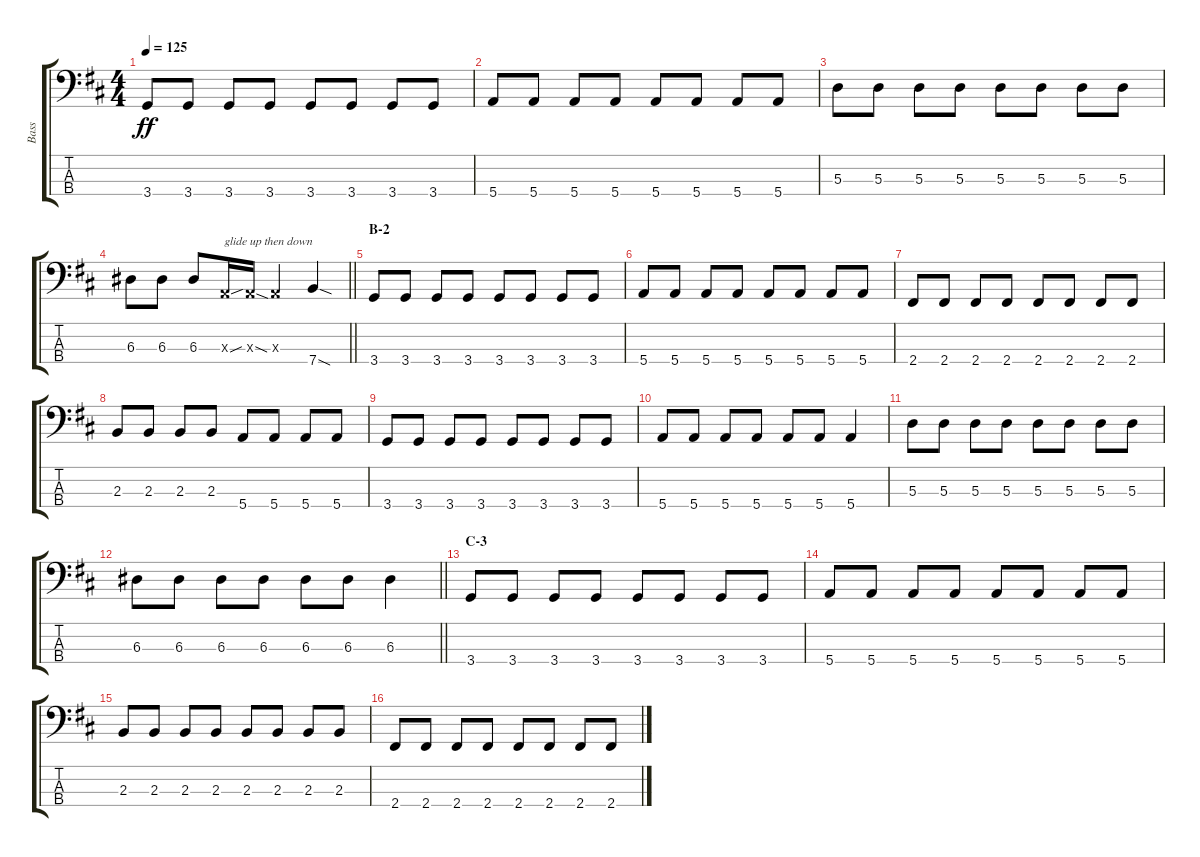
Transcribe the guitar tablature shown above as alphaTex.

\track ("Bass" "Bass") {instrument electricbasspick}
\staff {score tabs}
\tuning (G2 D2 A1 E1) {hide}
\ts (4 4)
\tempo 125
\clef f4
\ks d
3.4.8{dy ff} 3.4.8 3.4.8 3.4.8 3.4.8 3.4.8 3.4.8 3.4.8 |
5.4.8 5.4.8 5.4.8 5.4.8 5.4.8 5.4.8 5.4.8 5.4.8 |
5.3.8 5.3.8 5.3.8 5.3.8 5.3.8 5.3.8 5.3.8 5.3.8 |
\barLineRight lightlight
6.3.8 6.3.8 6.3.8 0.3{sou x}.16{txt "glide up then down"} 0.3{sod x}.16 0.3{x}.4 7.4{sod}.4 |
\section ("" "B-2")
3.4.8 3.4.8 3.4.8 3.4.8 3.4.8 3.4.8 3.4.8 3.4.8 |
5.4.8 5.4.8 5.4.8 5.4.8 5.4.8 5.4.8 5.4.8 5.4.8 |
2.4.8 2.4.8 2.4.8 2.4.8 2.4.8 2.4.8 2.4.8 2.4.8 |
2.3.8 2.3.8 2.3.8 2.3.8 5.4.8 5.4.8 5.4.8 5.4.8 |
3.4.8 3.4.8 3.4.8 3.4.8 3.4.8 3.4.8 3.4.8 3.4.8 |
5.4.8 5.4.8 5.4.8 5.4.8 5.4.8 5.4.8 5.4.4 |
5.3.8 5.3.8 5.3.8 5.3.8 5.3.8 5.3.8 5.3.8 5.3.8 |
\barLineRight lightlight
6.3.8 6.3.8 6.3.8 6.3.8 6.3.8 6.3.8 6.3.4 |
\section ("" "C-3")
3.4.8 3.4.8 3.4.8 3.4.8 3.4.8 3.4.8 3.4.8 3.4.8 |
5.4.8 5.4.8 5.4.8 5.4.8 5.4.8 5.4.8 5.4.8 5.4.8 |
2.3.8 2.3.8 2.3.8 2.3.8 2.3.8 2.3.8 2.3.8 2.3.8 |
2.4.8 2.4.8 2.4.8 2.4.8 2.4.8 2.4.8 2.4.8 2.4.8
